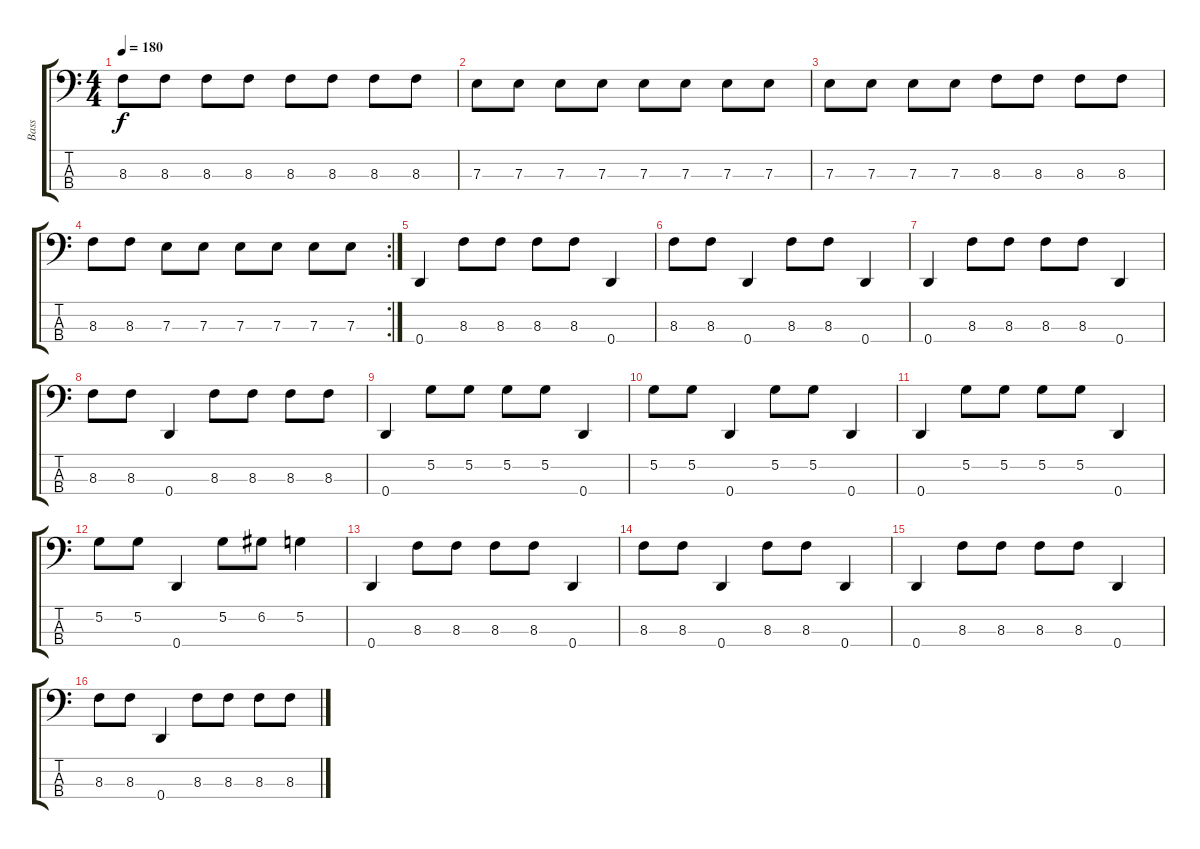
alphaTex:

\track ("Bass" "Bass") {instrument electricbassfinger}
\staff {score tabs}
\tuning (G2 D2 A1 D1) {hide}
\ts (4 4)
\tempo 180
\clef f4
\ks c
8.3.8{dy f} 8.3.8 8.3.8 8.3.8 8.3.8 8.3.8 8.3.8 8.3.8 |
7.3.8 7.3.8 7.3.8 7.3.8 7.3.8 7.3.8 7.3.8 7.3.8 |
7.3.8 7.3.8 7.3.8 7.3.8 8.3.8 8.3.8 8.3.8 8.3.8 |
\rc 2
8.3.8 8.3.8 7.3.8 7.3.8 7.3.8 7.3.8 7.3.8 7.3.8 |
0.4.4 8.3.8 8.3.8 8.3.8 8.3.8 0.4.4 |
8.3.8 8.3.8 0.4.4 8.3.8 8.3.8 0.4.4 |
0.4.4 8.3.8 8.3.8 8.3.8 8.3.8 0.4.4 |
8.3.8 8.3.8 0.4.4 8.3.8 8.3.8 8.3.8 8.3.8 |
0.4.4 5.2.8 5.2.8 5.2.8 5.2.8 0.4.4 |
5.2.8 5.2.8 0.4.4 5.2.8 5.2.8 0.4.4 |
0.4.4 5.2.8 5.2.8 5.2.8 5.2.8 0.4.4 |
5.2.8 5.2.8 0.4.4 5.2.8 6.2.8 5.2.4 |
0.4.4 8.3.8 8.3.8 8.3.8 8.3.8 0.4.4 |
8.3.8 8.3.8 0.4.4 8.3.8 8.3.8 0.4.4 |
0.4.4 8.3.8 8.3.8 8.3.8 8.3.8 0.4.4 |
8.3.8 8.3.8 0.4.4 8.3.8 8.3.8 8.3.8 8.3.8
